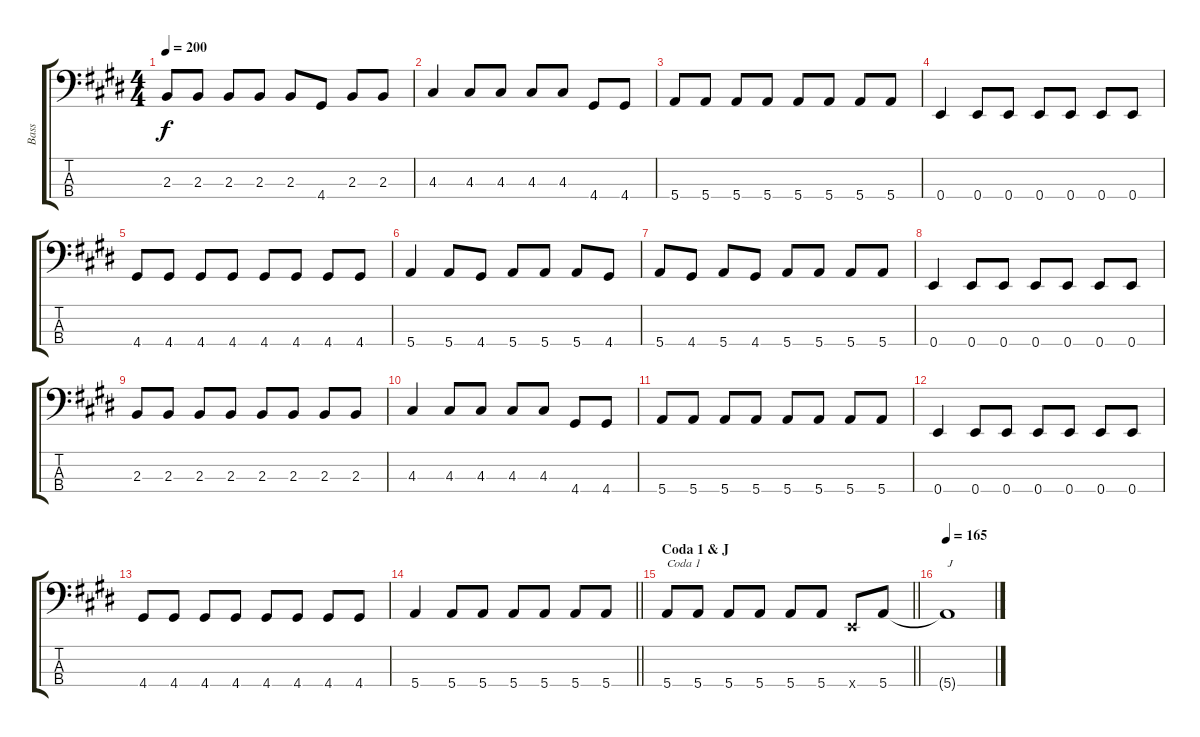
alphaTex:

\track ("Bass" "Bass") {instrument electricbasspick}
\staff {score tabs}
\tuning (G2 D2 A1 E1) {hide}
\ts (4 4)
\tempo 200
\clef f4
\ks e
2.3.8{dy f} 2.3.8 2.3.8 2.3.8 2.3.8 4.4.8 2.3.8 2.3.8 |
4.3.4 4.3.8 4.3.8 4.3.8 4.3.8 4.4.8 4.4.8 |
5.4.8 5.4.8 5.4.8 5.4.8 5.4.8 5.4.8 5.4.8 5.4.8 |
0.4.4 0.4.8 0.4.8 0.4.8 0.4.8 0.4.8 0.4.8 |
4.4.8 4.4.8 4.4.8 4.4.8 4.4.8 4.4.8 4.4.8 4.4.8 |
5.4.4 5.4.8 4.4.8 5.4.8 5.4.8 5.4.8 4.4.8 |
5.4.8 4.4.8 5.4.8 4.4.8 5.4.8 5.4.8 5.4.8 5.4.8 |
0.4.4 0.4.8 0.4.8 0.4.8 0.4.8 0.4.8 0.4.8 |
2.3.8 2.3.8 2.3.8 2.3.8 2.3.8 2.3.8 2.3.8 2.3.8 |
4.3.4 4.3.8 4.3.8 4.3.8 4.3.8 4.4.8 4.4.8 |
5.4.8 5.4.8 5.4.8 5.4.8 5.4.8 5.4.8 5.4.8 5.4.8 |
0.4.4 0.4.8 0.4.8 0.4.8 0.4.8 0.4.8 0.4.8 |
4.4.8 4.4.8 4.4.8 4.4.8 4.4.8 4.4.8 4.4.8 4.4.8 |
\barLineRight lightlight
5.4.4 5.4.8 5.4.8 5.4.8 5.4.8 5.4.8 5.4.8 |
\section ("" "Coda 1 & J")
\barLineRight lightlight
5.4.8{txt "Coda 1"} 5.4.8 5.4.8 5.4.8 5.4.8 5.4.8 0.4{x}.8 5.4.8 |
\tempo 165
5.4{t}.1{txt "J"}
